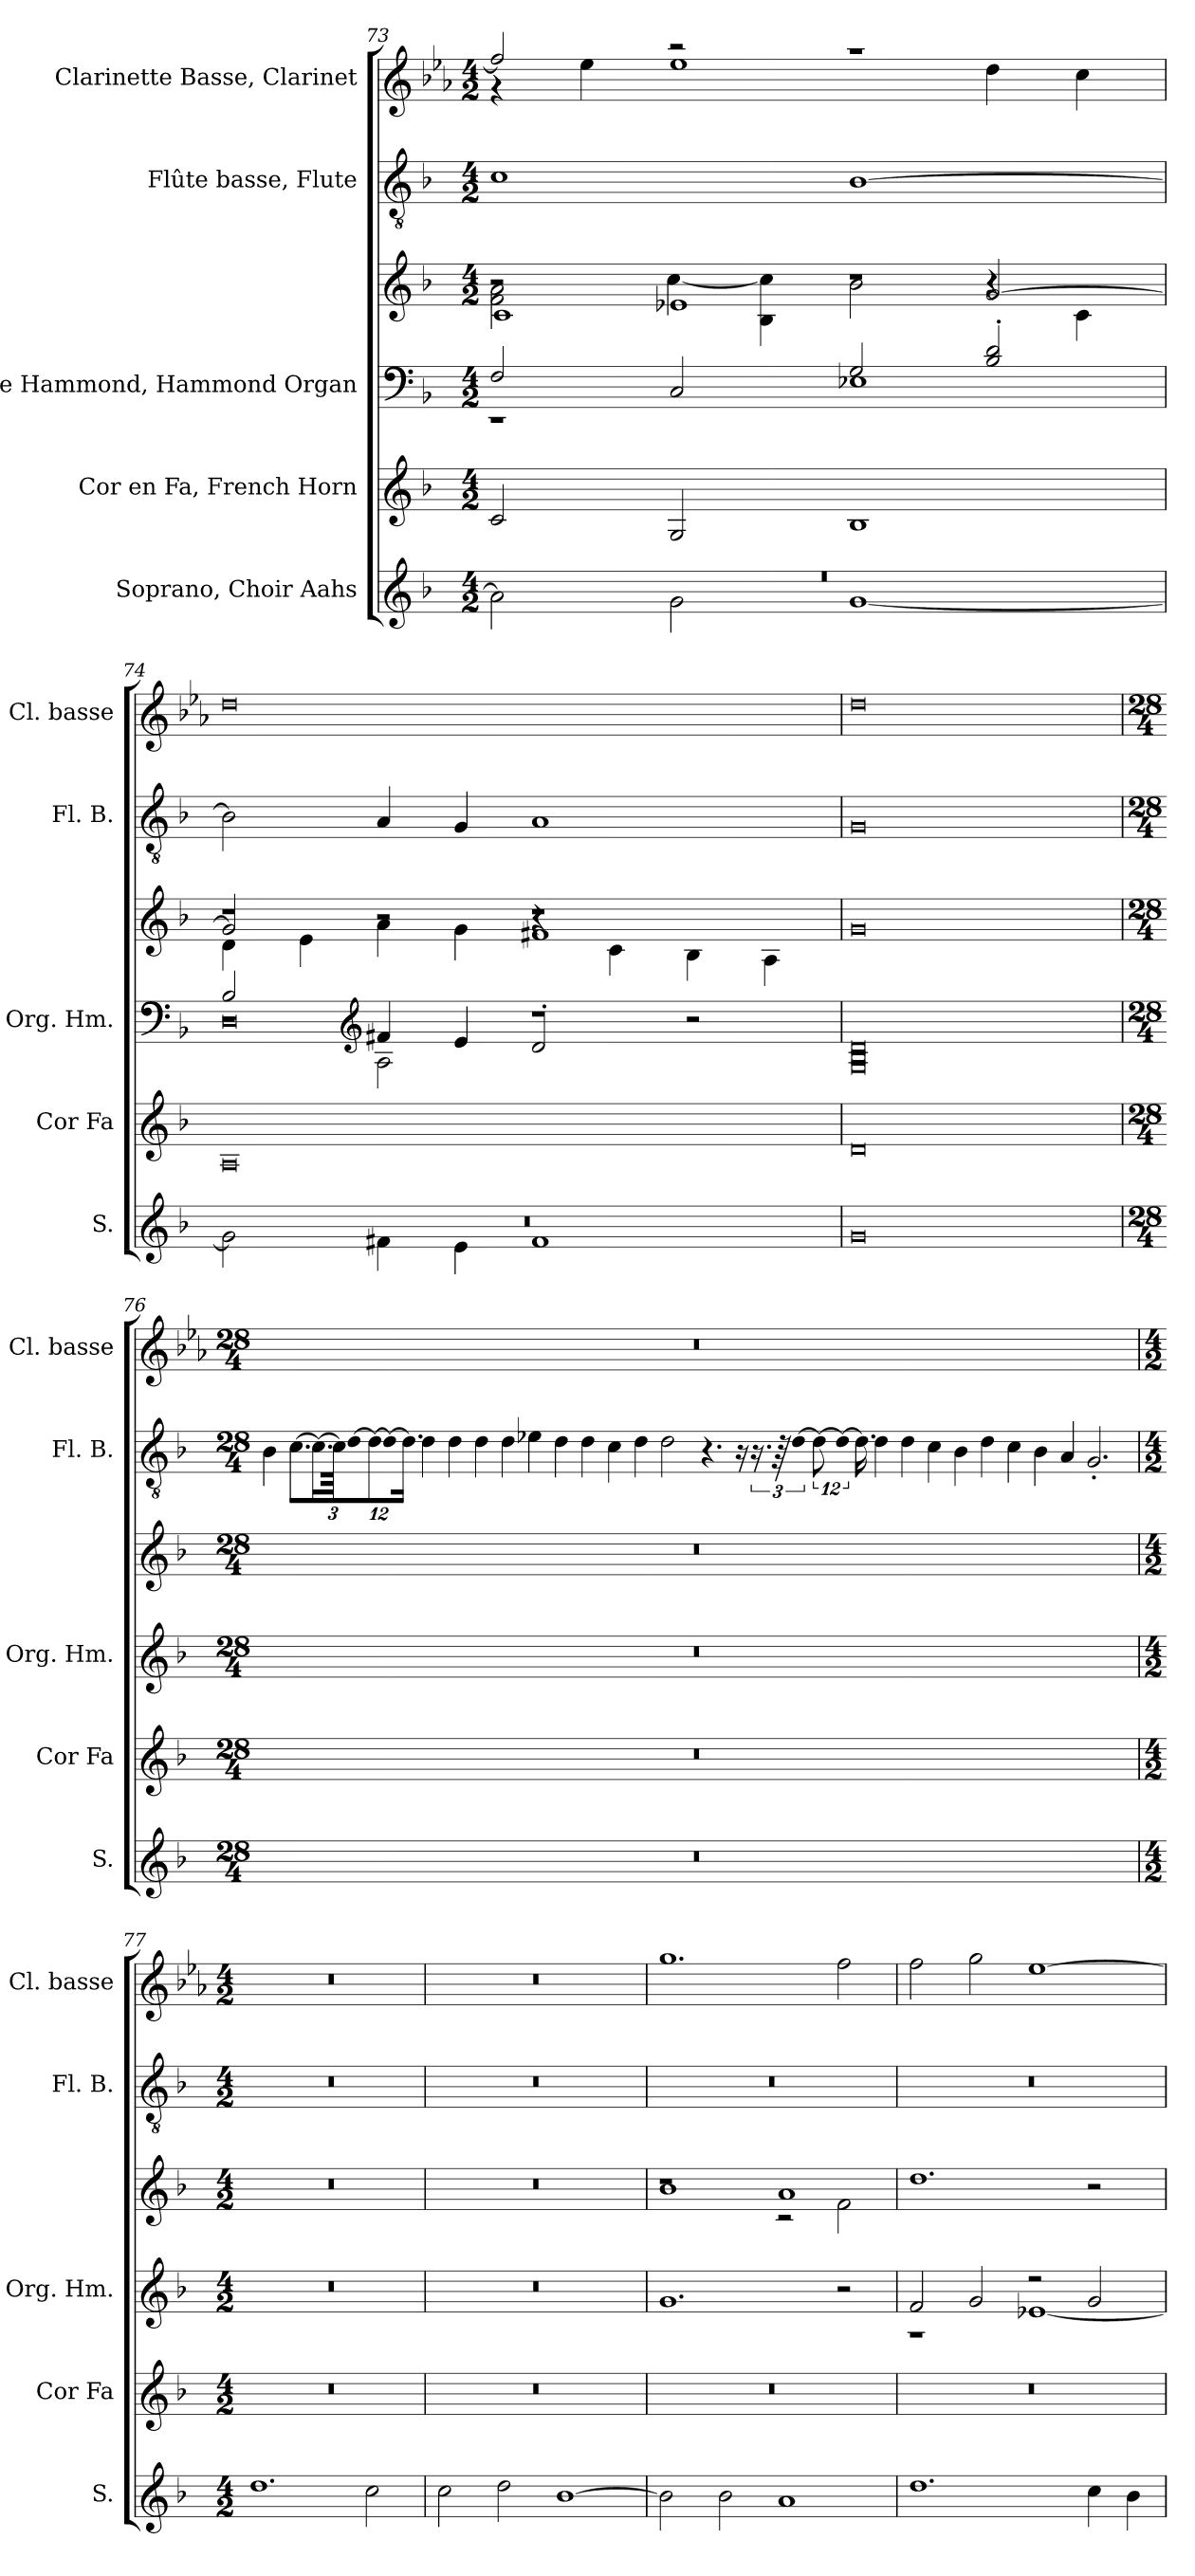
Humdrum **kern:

**kern	**kern	**kern	**kern	**kern	**kern
*part5	*part4	*part3	*part3	*part2	*part1
*staff6	*staff5	*staff4	*staff3	*staff2	*staff1
*I"Soprano, Choir Aahs	*I"Cor en Fa, French Horn	*I"Orgue Hammond, Hammond Organ	*	*I"Flûte basse, Flute	*I"Clarinette Basse, Clarinet
*I'S.	*I'Cor Fa	*I'Org. Hm.	*	*I'Fl. B.	*I'Cl. basse
!!LO:PB:g=z
*clefG2	*clefG2	*clefF4	*clefG2	*clefGv2	*clefG2
*	*ITrd4c7	*	*	*	*ITrd8c14
*k[b-]	*k[b-e-]	*k[b-]	*k[b-]	*k[b-]	*k[b-e-a-]
*M4/2	*M4/2	*M4/2	*M4/2	*M4/2	*M4/2
=73	=73	=73	=73	=73	=73
*^	*	*^	*^	*	*^
*	*	*	*	*	*	*^	*	*	*
0r	2a\]	2F/	2F/	1r	2r	2f\ 2a\	1c	1c	2f/]	4r
.	.	.	.	.	.	.	.	.	.	4e-\
.	2g\	2C/	2C/	.	1e-X	[4cc\	.	.	2r	1e-
.	.	.	.	.	.	4B-\ 4cc\]	.	.	.	.
.	[1g	1E-	2G/	1E-X	.	2b-\	1r	[1B-	1r	.
.	.	.	2B-/' 2d/'	.	[2g/	4r	.	.	.	4d\
.	.	.	.	.	.	4c\	.	.	.	4c\
*	*	*	*	*	*	*	*	*	*v	*v
=74	=74	=74	=74	=74	=74	=74	=74	=74	=74
*	*	*	*	*^	*	*	*	*	*
0r	2g\]	0D	2B-/	2r	0D	2g/]	4d\	1r	2B-\]	0d
.	.	.	.	.	.	.	4e\	.	.	.
*	*	*	*clefG2	*	*	*	*	*	*	*
.	4f#X\	.	4f#X/	2A\	.	2r	4a\	.	4A/	.
.	4e\	.	4e/	.	.	.	4g\	.	4G/	.
.	1f#	.	2d'/	1r	.	1r	4r	1f#X	1A	.
.	.	.	.	.	.	.	4c\	.	.	.
.	.	.	2r	.	.	.	4B-\	.	.	.
.	.	.	.	.	.	.	4A\	.	.	.
*	*	*	*v	*v	*v	*	*	*	*	*
*v	*v	*	*	*v	*v	*v	*	*
=75	=75	=75	=75	=75	=75
0g	0G	0G 0B- 0d	0g	0G	0d
!!LO:LB:g=z
=76	=76	=76	=76	=76	=76
*M28/4	*M28/4	*M28/4	*M28/4	*M28/4	*M28/4
*	*	*	*	*	*MM100
1%7r	1%7r	1%7r	1%7r	4B-\	1%7r
.	.	.	.	[8.c\L	.
*	*	*	*	*Xbrackettup	*
.	.	.	.	24.c\L_	.
.	.	.	.	96c\JKK]	.
.	.	.	.	[96%5d\	.
.	.	.	.	96%7d\_	.
.	.	.	.	48d\KL_	.
.	.	.	.	16.d\JJ]	.
.	.	.	.	4d\	.
.	.	.	.	4d\	.
.	.	.	.	4d\	.
.	.	.	.	4d\	.
.	.	.	.	4e-X\	.
.	.	.	.	4d\	.
.	.	.	.	4d\	.
.	.	.	.	4c\	.
.	.	.	.	4d\	.
.	.	.	.	2d\	.
.	.	.	.	4.r	.
.	.	.	.	16r	.
*	*	*	*	*brackettup	*
.	.	.	.	24.r	.
.	.	.	.	96r	.
.	.	.	.	[96%5d\L	.
.	.	.	.	96%7d\L_	.
.	.	.	.	48d\KL_	.
.	.	.	.	16.d\JJ]	.
.	.	.	.	4d\	.
.	.	.	.	4d\	.
.	.	.	.	4c\	.
.	.	.	.	4B-\	.
.	.	.	.	4d\	.
.	.	.	.	4c\	.
.	.	.	.	4B-\	.
.	.	.	.	4A/	.
.	.	.	.	2.G'/	.
!!LO:PB:g=z
=77	=77	=77	=77	=77	=77
*M4/2	*M4/2	*M4/2	*M4/2	*M4/2	*M4/2
*	*	*	*	*	*MM224
1.dd	0r	0r	0r	0r	0r
2cc\	.	.	.	.	.
=78	=78	=78	=78	=78	=78
2cc\	0r	0r	0r	0r	0r
2dd\	.	.	.	.	.
[1b-	.	.	.	.	.
=79	=79	=79	=79	=79	=79
*	*	*	*^	*	*
2b-\]	0r	1.g	1r	1b-	0r	1.g
2b-\	.	.	.	.	.	.
1a	.	.	1a	2r	.	.
.	.	2r	.	2f\	.	2f\
*	*	*	*v	*v	*	*
=80	=80	=80	=80	=80	=80
*	*	*^	*	*	*
1.dd	0r	2f/	1r	1.dd	0r	2f\
.	.	2g/	.	.	.	2g\
.	.	2r	[1e-X	.	.	[1e-
4cc\	.	2g/	.	2r	.	.
4b-\	.	.	.	.	.	.
*	*	*v	*v	*	*	*
=	=	=	=	=	=
*-	*-	*-	*-	*-	*-
